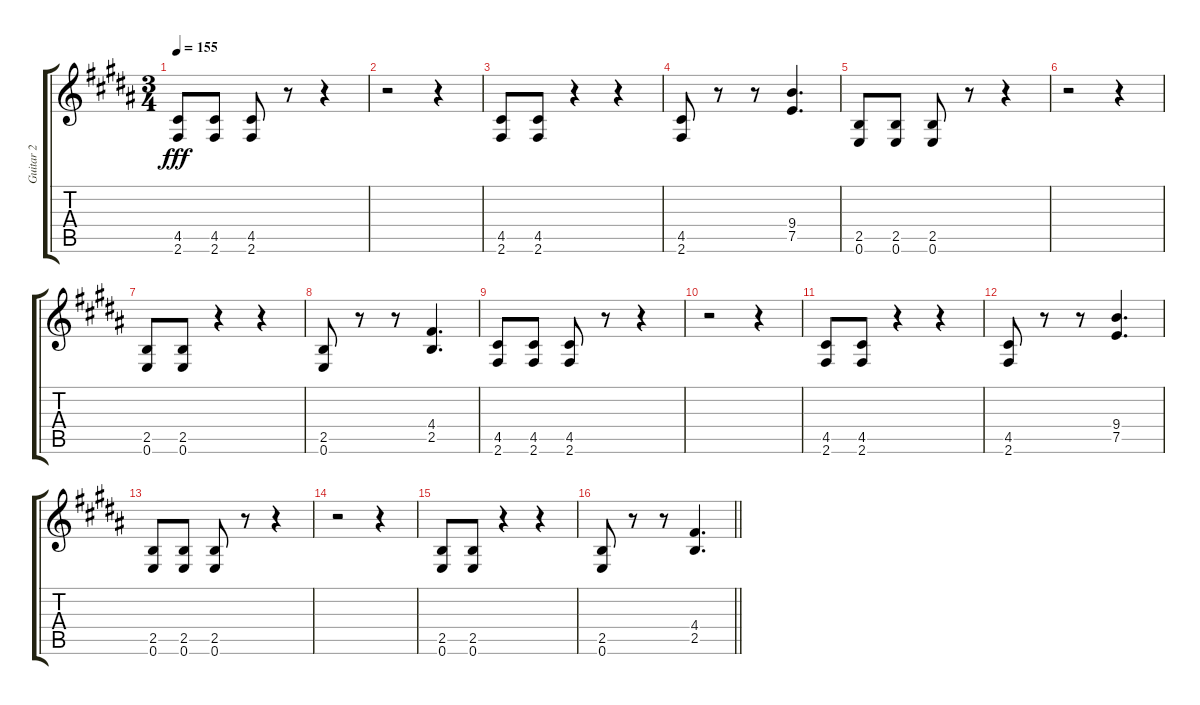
\track ("Guitar 2" "Guitar 2") {instrument overdrivenguitar}
\staff {score tabs}
\tuning (E4 B3 G3 D3 A2 E2) {hide}
\ts (3 4)
\tempo 155
\clef g2
\ks b
(4.5 2.6).8{dy fff} (4.5 2.6).8 (4.5 2.6).8 r.8 r.4 |
r.2 r.4 |
(4.5 2.6).8 (4.5 2.6).8 r.4 r.4 |
(4.5 2.6).8 r.8 r.8 (9.4 7.5).4{d} |
(2.5 0.6).8 (2.5 0.6).8 (2.5 0.6).8 r.8 r.4 |
r.2 r.4 |
(2.5 0.6).8 (2.5 0.6).8 r.4 r.4 |
(2.5 0.6).8 r.8 r.8 (4.4 2.5).4{d} |
(4.5 2.6).8 (4.5 2.6).8 (4.5 2.6).8 r.8 r.4 |
r.2 r.4 |
(4.5 2.6).8 (4.5 2.6).8 r.4 r.4 |
(4.5 2.6).8 r.8 r.8 (9.4 7.5).4{d} |
(2.5 0.6).8 (2.5 0.6).8 (2.5 0.6).8 r.8 r.4 |
r.2 r.4 |
(2.5 0.6).8 (2.5 0.6).8 r.4 r.4 |
\barLineRight lightlight
(2.5 0.6).8 r.8 r.8 (4.4 2.5).4{d}
